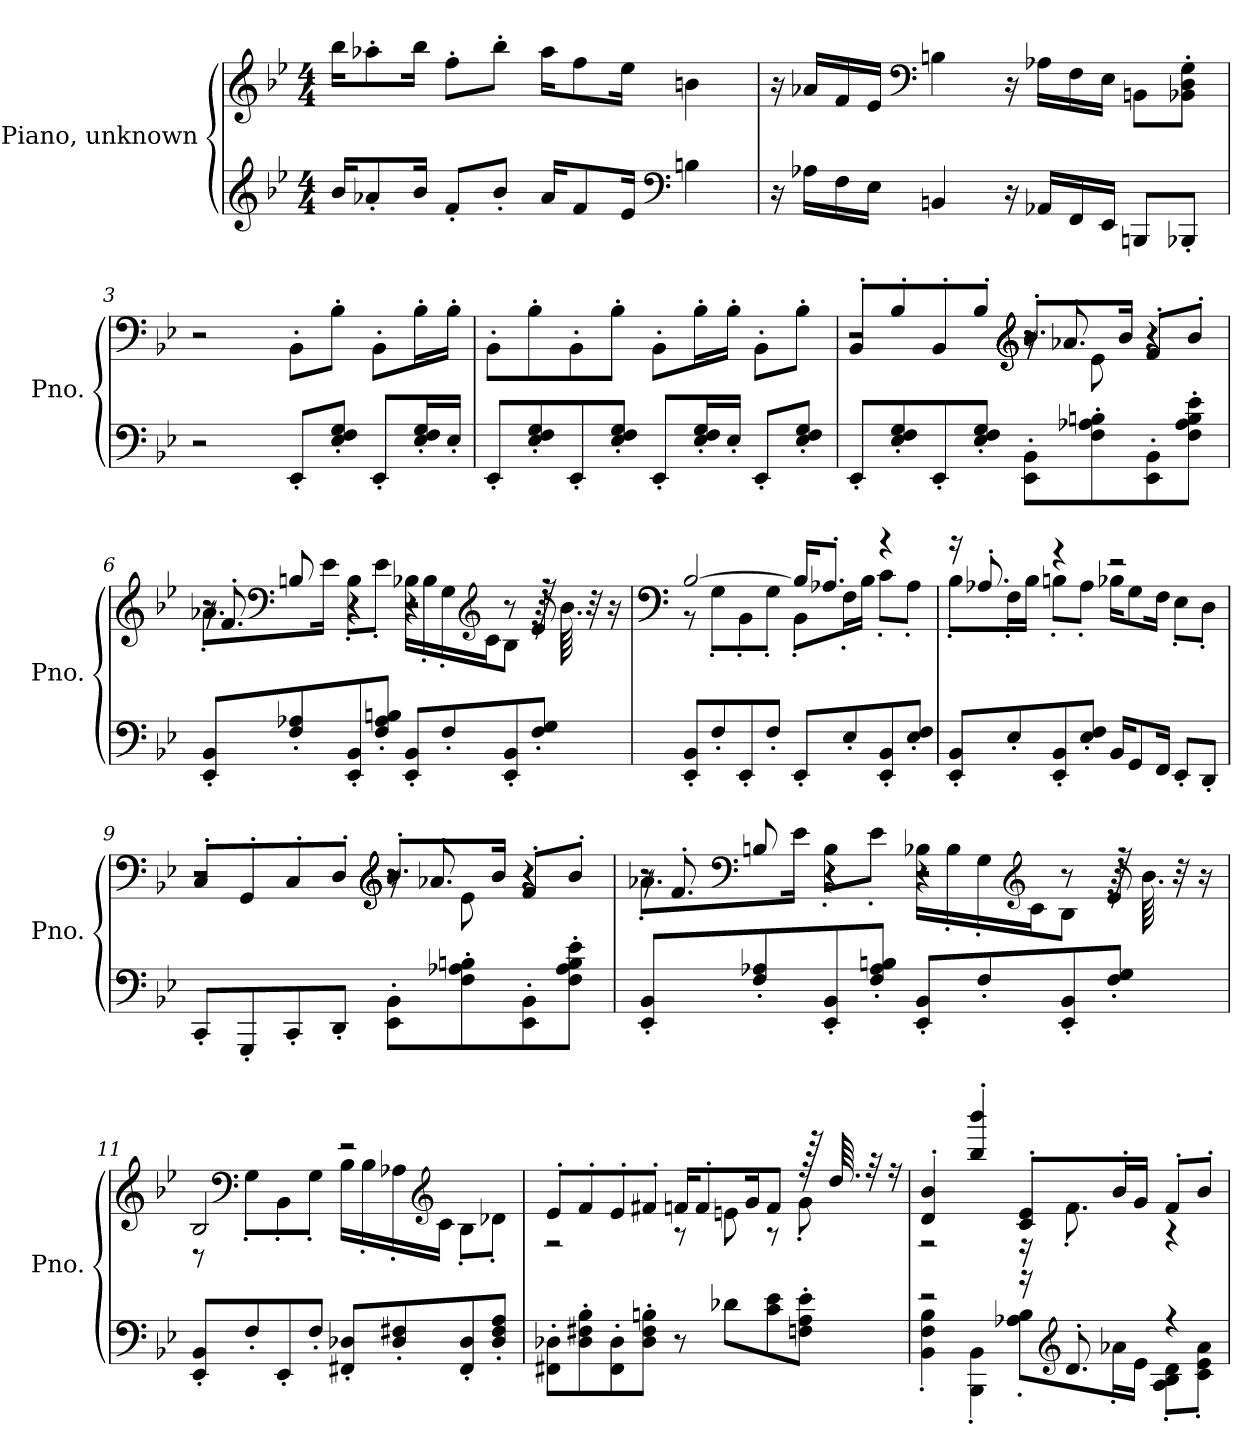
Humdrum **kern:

**kern	**kern
*part1	*part1
*staff2	*staff1
*I"Piano, unknown	*
*I'Pno.	*
*clefG2	*clefG2
*k[b-e-]	*k[b-e-]
*M4/4	*M4/4
*MM120	*MM120
=1	=1
16b-/KL	16bb-\KL
8a-X'/	8aa-X'\
16b-/Jk	16bb-\Jk
8f'/L	8ff'\L
8b-'/J	8bb-'\J
16a-/KL	16aa-\KL
8f/	8ff\
16e-/Jk	16ee-\Jk
*clefF4	*
4Bn\	4bn\
=2	=2
16r	16r
16A-X\LL	16a-X/LL
16F\	16f/
16E-\JJ	16e-/JJ
*	*clefF4
4BBn/	4Bn\
16r	16r
16AA-X/LL	16A-X\LL
16FF/	16F\
16EE-/JJ	16E-\JJ
8BBBn/L	8BBn\L
8BBB-X'/J	8BB-X\' 8D\' 8G\'J
=3	=3
2r	2r
8EE-'/L	8BB-'\L
8E-/' 8F/' 8G/'J	8B-'\J
8EE-'/L	8BB-'\L
16E-/' 16F/' 16G/'L	16B-'\L
16E-'/JJ	16B-'\JJ
!!LO:LB:g=z
=4	=4
8EE-'/L	8BB-'\L
8E-/' 8F/' 8G/'	8B-'\
8EE-'/	8BB-'\
8E-/' 8F/' 8G/'J	8B-'\J
8EE-'/L	8BB-'\L
16E-/' 16F/' 16G/'L	16B-'\L
16E-'/JJ	16B-'\JJ
8EE-'/L	8BB-'\L
8E-/' 8F/' 8G/'J	8B-'\J
=5	=5
*	*^
*	*	*^
8EE-'/L	2r	2r	8BB-'/L
8E-/' 8F/' 8G/'	.	.	8B-'/
8EE-'/	.	.	8BB-'/
8E-/' 8F/' 8G/'J	.	.	8B-'/J
*	*clefG2	*	*
8EE-\' 8BB-\'L	16r	8r	8.b-'/L
.	8.a-X'/	.	.
8F\' 8A-X\' 8Bn\'	.	8e-\	.
.	.	.	16b-/Jk
8EE-\' 8BB-\'	4r	4r	8f'/L
8F\' 8A-\' 8B\' 8e-\'J	.	.	8b-'/J
!!LO:LB:g=z	!!	!!
=6	=6	=6	=6
8EE-/' 8BB-/'L	16r	8.a-X'\L	8r
.	8.f'/	.	.
*	*clefF4	*	*
8F/' 8A-X/'	.	.	8Bn/
.	.	16e-\Jk	.
8EE-/' 8BB-/'	4r	8B'\L	4r
8F/' 8A-/' 8Bn/'J	.	8e-'\J	.
8EE-/' 8BB-/'L	4r	16B-X\LL	2r
.	.	16B-'\	.
8F'/	.	16G'\	.
*	*clefG2	*	*
.	.	16c\J	.
8EE-/' 8BB-/'	8r	8B-\J	.
8F/' 8G/'J	8e-'/	128r	.
.	.	64.b-\	.
.	.	32r	.
.	.	16r	.
*	*v	*v	*v
=7	=7
*	*clefF4
*	*^
8EE-/' 8BB-/'L	[2B-/	8r
8F'/	.	8G'\L
8EE-'/	.	8BB-'\
8F'/J	.	8G'\J
8EE-'/L	16B-/KL]	8BB-'\L
.	8.A-X'/J	.
8E-'/	.	16F'\L
.	.	16B-\JJ
8EE-/' 8BB-/'	4r	8c'\L
8E-/' 8F/'J	.	8A-'\J
!!LO:LB:g=z	!!
=8	=8	=8
8EE-/' 8BB-/'L	16r	8B-'\L
.	8.A-X'/	.
8E-'/	.	16F'\L
.	.	16B-\JJ
8EE-/' 8BB-/'	4r	8Bn'\L
8E-/' 8F/'J	.	8A-'\J
16BB-/KL	2r	16B-X\KL
8GG/	.	8G\
16FF/Jk	.	16F\Jk
8EE-'/L	.	8E-'\L
8DD'/J	.	8D'\J
=9	=9	=9
*	*	*^
8CC'/L	2r	2r	8C'/L
8GGG'/	.	.	8GG'/
8CC'/	.	.	8C'/
8DD'/J	.	.	8D'/J
*	*clefG2	*	*
8EE-\' 8BB-\'L	16r	8r	8.b-'/L
.	8.a-X'/	.	.
8F\' 8A-X\' 8Bn\'	.	8e-\	.
.	.	.	16b-/Jk
8EE-\' 8BB-\'	4r	4r	8f'/L
8F\' 8A-\' 8B\' 8e-\'J	.	.	8b-'/J
!!LO:LB:g=z	!!	!!
=10	=10	=10	=10
8EE-/' 8BB-/'L	16r	8.a-X'\L	8r
.	8.f'/	.	.
*	*clefF4	*	*
8F/' 8A-X/'	.	.	8Bn/
.	.	16e-\Jk	.
8EE-/' 8BB-/'	4r	8B'\L	4r
8F/' 8A-/' 8Bn/'J	.	8e-'\J	.
8EE-/' 8BB-/'L	4r	16B-X\LL	2r
.	.	16B-'\	.
8F'/	.	16G'\	.
*	*clefG2	*	*
.	.	16c\J	.
8EE-/' 8BB-/'	8r	8B-\J	.
8F/' 8G/'J	8e-'/	128r	.
.	.	64.b-\	.
.	.	32r	.
.	.	16r	.
*	*	*v	*v
=11	=11	=11
8EE-/' 8BB-/'L	2B-/	8r
*	*clefF4	*
8F'/	.	8G'\L
8EE-'/	.	8BB-'\
8F'/J	.	8G'\J
8FF#X/' 8D-X/'L	2r	16B-\LL
.	.	16B-'\
8D-/' 8F#X/'	.	16A-X'\
*	*clefG2	*
.	.	16c\JJ
8FF#/' 8D-/'	.	8B-'\L
8D-/' 8F#/' 8A/'J	.	8d-X'\J
!!LO:LB:g=z	!!
=12	=12	=12
8FF#X\' 8D-X\'L	8e-'/L	2r
8D-\' 8F#X\' 8B-\'	8f'/	.
8FF#\' 8D-\'	8e-'/	.
8D-\' 8F#\' 8Bn\'J	8f#X'/J	.
8r	16fn/KL	8r
.	8f'/	.
8d-X\L	.	8en\
.	16g/K	.
8c\ 8e-\	8f/J	8r
8Fn\' 8A\' 8e-\'J	128r	8g'\
.	64.dd/	.
.	32r	.
.	16r	.
=13	=13	=13
*^	*	*
2r	4BB-\' 4F\' 4B-\'	4d/' 4b-/'	2r
.	4BBB-\' 4BB-\'	4bb-/' 4bbb-/'	.
16r	8A-X\' 8B-\'L	8c/' 8e-/'L	16r
*clefG2	*	*	*
8.d'/	.	.	8.f'\
.	16a-X'\L	16b-'/L	.
.	16e-\JJ	16g/JJ	.
4r	8A-\' 8B-\' 8d\'L	8f'/L	4r
.	8c\' 8e-\' 8a-\'J	8b-'/J	.
*v	*v	*	*
*	*v	*v
=	=
*-	*-
